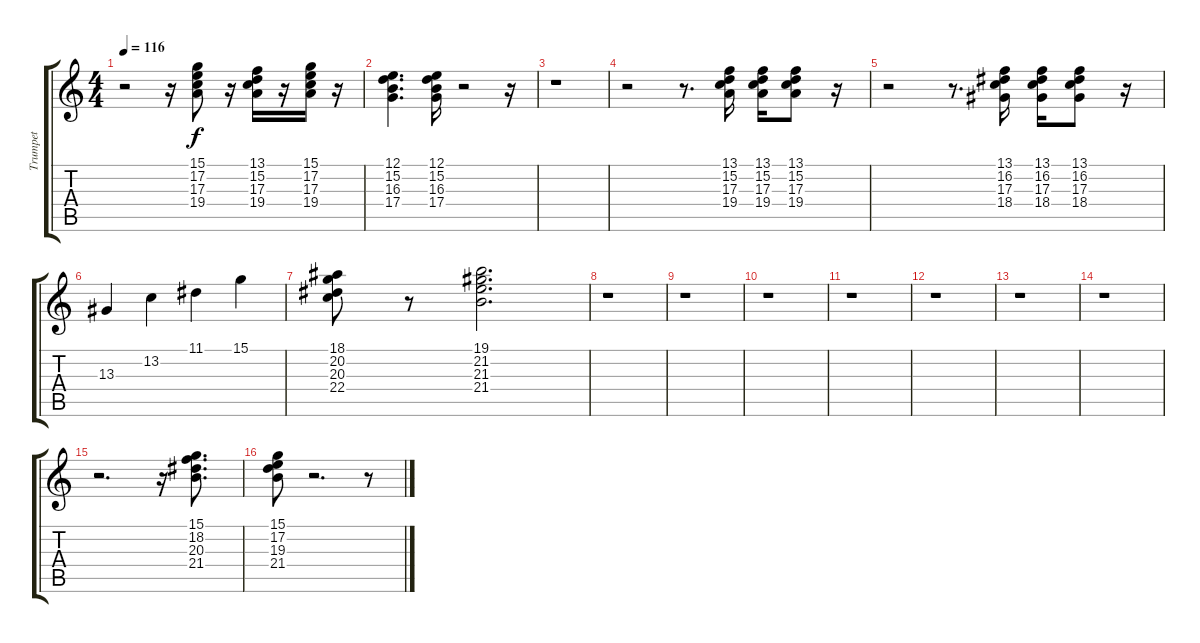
\track ("Trumpet" "Trumpet") {instrument trumpet}
\staff {score tabs}
\tuning (E4 B3 G3 D3 A2 E2) {hide}
\ts (4 4)
\tempo 116
\clef g2
\ks c
r.2{dy f} r.16 (15.1 17.2 17.3 19.4).8 r.16 (13.1 15.2 17.3 19.4).16 r.16 (15.1 17.2 17.3 19.4).16 r.16 |
(12.1 15.2 16.3 17.4).4{d} (12.1 15.2 16.3 17.4).16 r.2 r.16 |
r.1 |
r.2 r.8{d} (13.1 15.2 17.3 19.4).16 (13.1 15.2 17.3 19.4).16 (13.1 15.2 17.3 19.4).8 r.16 |
r.2 r.8{d} (13.1 16.2 17.3 18.4).16 (13.1 16.2 17.3 18.4).16 (13.1 16.2 17.3 18.4).8 r.16 |
13.3.4 13.2.4 11.1.4 15.1.4 |
(18.1 20.2 20.3 22.4).8 r.8 (19.1 21.2 21.3 21.4).2{d} |
r.1 |
r.1 |
r.1 |
r.1 |
r.1 |
r.1 |
r.1 |
r.2{d} r.16 (15.1 18.2 20.3 21.4).8{d} |
(15.1 17.2 19.3 21.4).8 r.2{d} r.8
